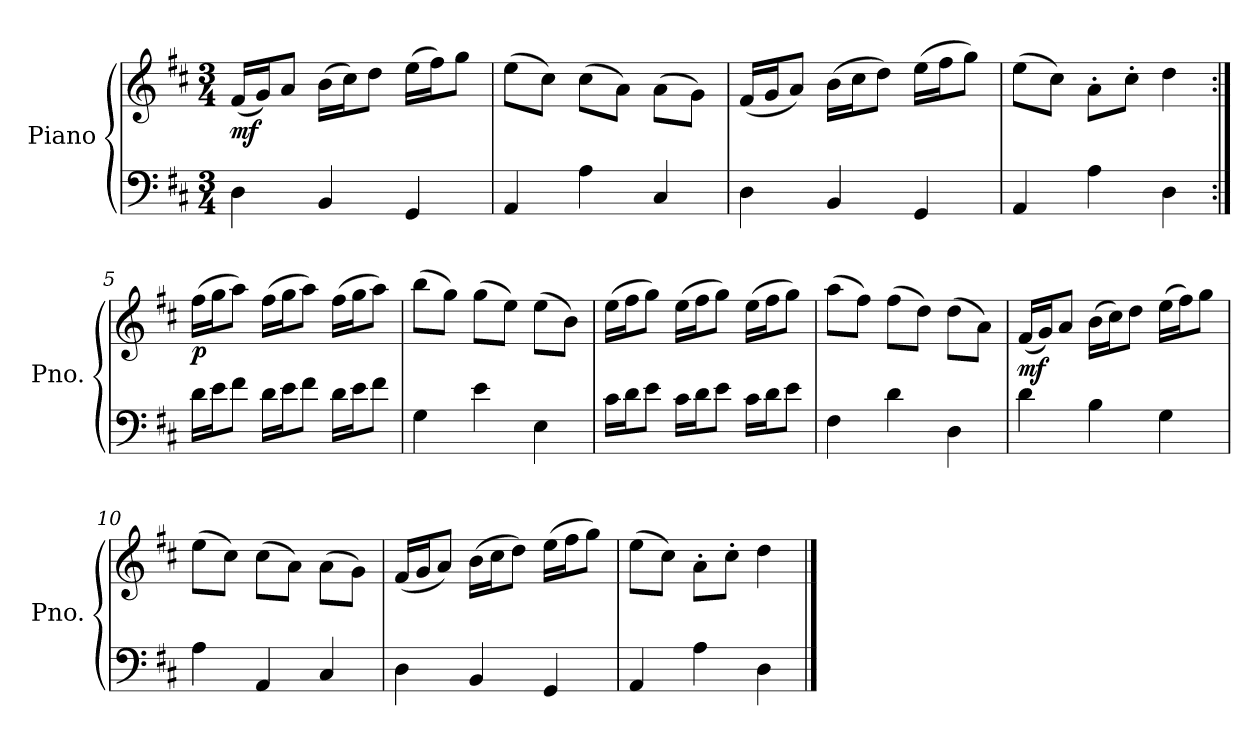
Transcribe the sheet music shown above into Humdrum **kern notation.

**kern	**kern	**dynam
*part1	*part1	*part1
*staff2	*staff1	*staff1/2
*I"Piano	*	*
*I'Pno.	*	*
*clefF4	*clefG2	*
*k[f#c#]	*k[f#c#]	*
*M3/4	*M3/4	*
=1	=1	=1
!	!	!LO:DY:b
4D\	(16f#/LL	mf
.	16g/J)	.
.	8a/J	.
4BB/	(16b\LL	.
.	16cc#\J)	.
.	8dd\J	.
4GG/	(16ee\LL	.
.	16ff#\J)	.
.	8gg\J	.
=2	=2	=2
4AA/	(8ee\L	.
.	8cc#\J)	.
4A\	(8cc#\L	.
.	8a\J)	.
4C#/	(8a\L	.
.	8g\J)	.
=3	=3	=3
4D\	(16f#/LL	.
.	16g/J	.
.	8a/J)	.
4BB/	(16b\LL	.
.	16cc#\J	.
.	8dd\J)	.
4GG/	(16ee\LL	.
.	16ff#\J	.
.	8gg\J)	.
=4	=4	=4
4AA/	(8ee\L	.
.	8cc#\J)	.
4A\	8a'\L	.
.	8cc#'\J	.
4D\	4dd\	.
!!LO:LB:g=z
=5:|!	=5:|!	=5:|!
!	!	!LO:DY:b
16d\LL	(16ff#\LL	p
16e\J	16gg\J	.
8f#\J	8aa\J)	.
16d\LL	(16ff#\LL	.
16e\J	16gg\J	.
8f#\J	8aa\J)	.
16d\LL	(16ff#\LL	.
16e\J	16gg\J	.
8f#\J	8aa\J)	.
=6	=6	=6
4G\	(8bb\L	.
.	8gg\J)	.
4e\	(8gg\L	.
.	8ee\J)	.
4E\	(8ee\L	.
.	8b\J)	.
=7	=7	=7
16c#\LL	(16ee\LL	.
16d\J	16ff#\J	.
8e\J	8gg\J)	.
16c#\LL	(16ee\LL	.
16d\J	16ff#\J	.
8e\J	8gg\J)	.
16c#\LL	(16ee\LL	.
16d\J	16ff#\J	.
8e\J	8gg\J)	.
=8	=8	=8
4F#\	(8aa\L	.
.	8ff#\J)	.
4d\	(8ff#\L	.
.	8dd\J)	.
4D\	(8dd\L	.
.	8a\J)	.
!!LO:LB:g=z
=9	=9	=9
!	!	!LO:DY:b
4d\	(16f#/LL	mf
.	16g/J)	.
.	8a/J	.
4B\	(16b\LL	.
.	16cc#\J)	.
.	8dd\J	.
4G\	(16ee\LL	.
.	16ff#\J)	.
.	8gg\J	.
=10	=10	=10
4A\	(8ee\L	.
.	8cc#\J)	.
4AA/	(8cc#\L	.
.	8a\J)	.
4C#/	(8a\L	.
.	8g\J)	.
=11	=11	=11
4D\	(16f#/LL	.
.	16g/J	.
.	8a/J)	.
4BB/	(16b\LL	.
.	16cc#\J	.
.	8dd\J)	.
4GG/	(16ee\LL	.
.	16ff#\J	.
.	8gg\J)	.
=12	=12	=12
4AA/	(8ee\L	.
.	8cc#\J)	.
4A\	8a'\L	.
.	8cc#'\J	.
4D\	4dd\	.
==	==	==
*-	*-	*-
